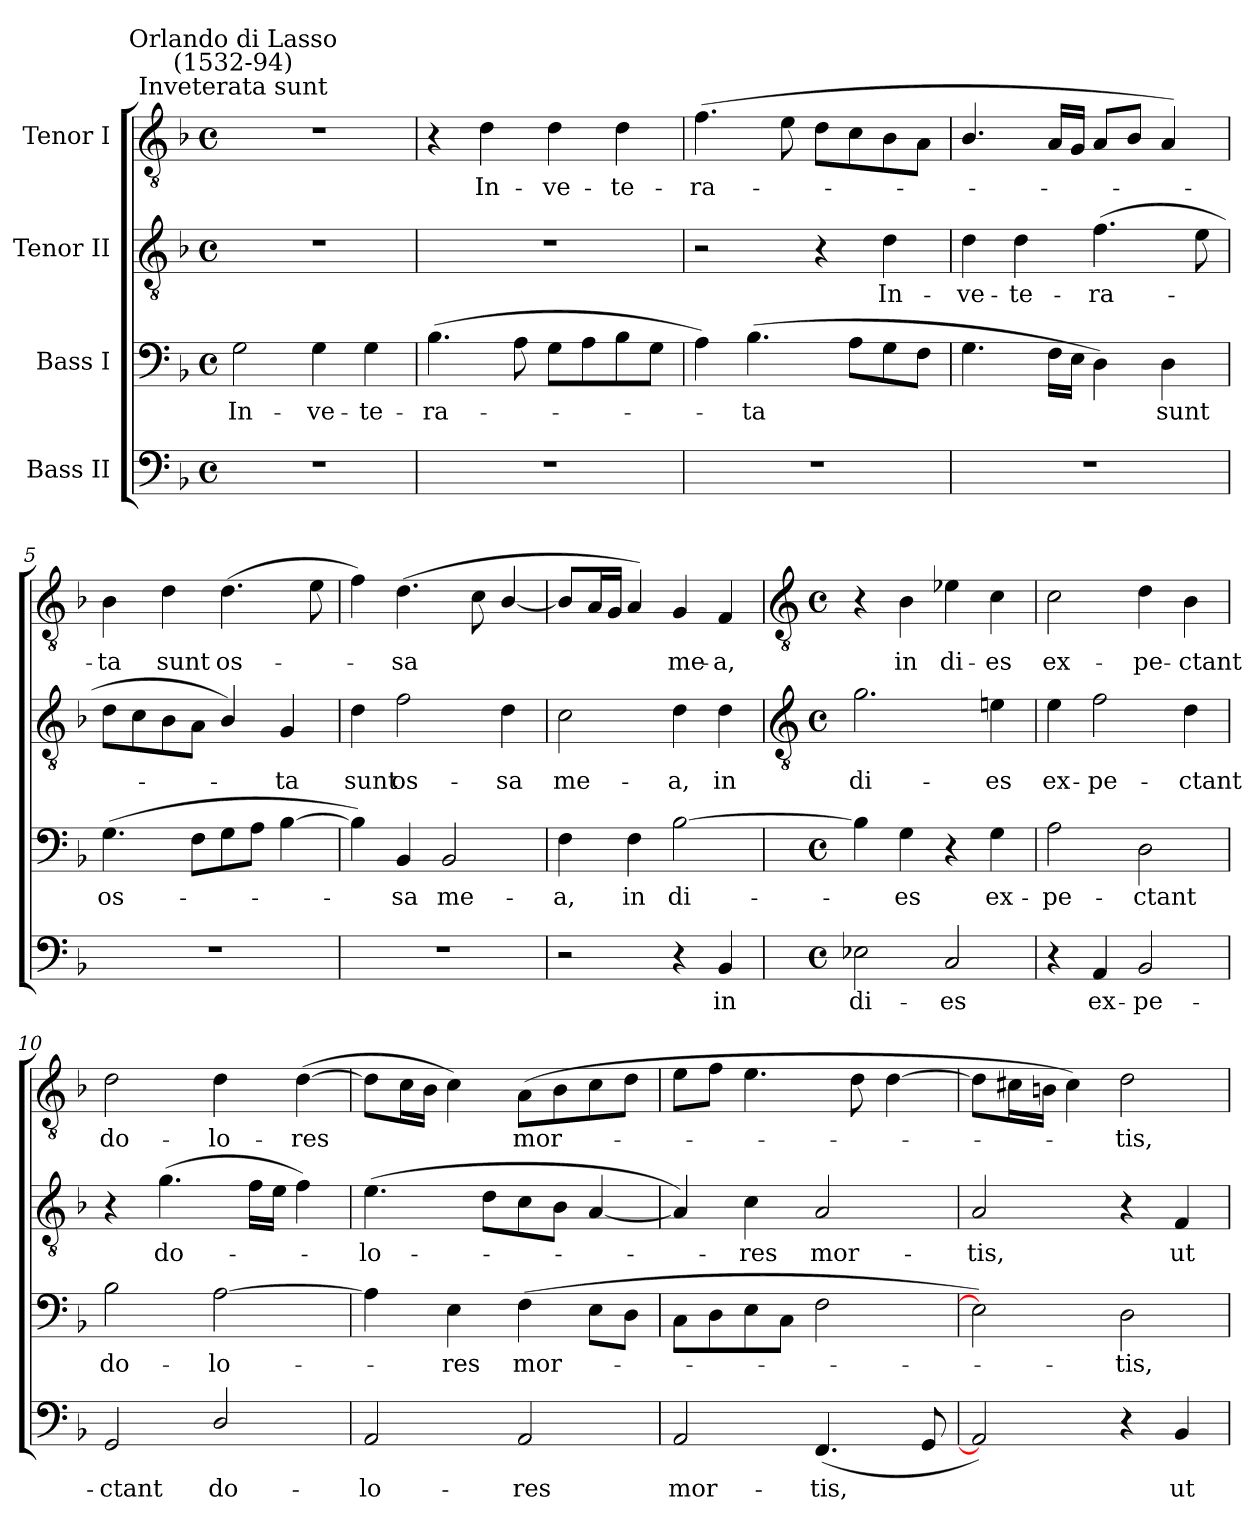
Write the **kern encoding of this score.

**kern	**text	**kern	**text	**kern	**text	**kern	**text
*part4	*part4	*part3	*part3	*part2	*part2	*part1	*part1
*staff4	*staff4	*staff3	*staff3	*staff2	*staff2	*staff1	*staff1
*I"Bass II	*	*I"Bass I	*	*I"Tenor II	*	*I"Tenor I	*
*clefF4	*	*clefF4	*	*clefGv2	*	*clefGv2	*
*k[b-]	*	*k[b-]	*	*k[b-]	*	*k[b-]	*
*F:	*	*F:	*	*F:	*	*F:	*
*M4/4	*	*M4/4	*	*M4/4	*	*M4/4	*
*met(c)	*	*met(c)	*	*met(c)	*	*met(c)	*
=1	=1	=1	=1	=1	=1	=1	=1
!	!	!	!	!	!	!LO:TX:a:cj:t=Inveterata sunt	!
!	!	!	!	!	!	!LO:TX:a:cj:t=Orlando di Lasso\n(1532-94)	!
!	!	!	!LO:LY:b	!	!	!	!
1r	.	2G	In-	1r	.	1r	.
!	!	!	!LO:LY:b	!	!	!	!
.	.	4G	-ve-	.	.	.	.
!	!	!	!LO:LY:b	!	!	!	!
.	.	4G	-te-	.	.	.	.
=2	=2	=2	=2	=2	=2	=2	=2
!	!	!	!LO:LY:b	!	!	!	!
1r	.	(>4.B-	-ra-	1r	.	4r	.
!	!	!	!	!	!	!	!LO:LY:b
.	.	.	.	.	.	4d	In-
.	.	8A	.	.	.	.	.
!	!	!	!	!	!	!	!LO:LY:b
.	.	8GL	.	.	.	4d	-ve-
.	.	8A	.	.	.	.	.
!	!	!	!	!	!	!	!LO:LY:b
.	.	8B-	.	.	.	4d	-te-
.	.	8GJ	.	.	.	.	.
=3	=3	=3	=3	=3	=3	=3	=3
!	!	!	!	!	!	!	!LO:LY:b
1r	.	4A)	.	2r	.	(<4.f	-ra-
!	!	!	!LO:LY:b	!	!	!	!
.	.	(>4.B-	ta	.	.	.	.
.	.	.	.	.	.	8e	.
.	.	.	.	4r	.	8dL	.
.	.	8AL	.	.	.	8c	.
!	!	!	!	!	!LO:LY:b	!	!
.	.	8G	.	4d	In-	8B-	.
.	.	8FJ	.	.	.	8AJ	.
=4	=4	=4	=4	=4	=4	=4	=4
!	!	!	!	!	!LO:LY:b	!	!
1r	.	4.G	.	4d	-ve-	4.B-/	.
!	!	!	!	!	!LO:LY:b	!	!
.	.	.	.	4d	-te-	.	.
.	.	16FLL	.	.	.	16ALL	.
.	.	16EJJ	.	.	.	16GJJ	.
!	!	!	!	!	!LO:LY:b	!	!
.	.	4D)	.	(>4.f	-ra-	8AL	.
.	.	.	.	.	.	8B-J	.
!	!	!	!LO:LY:b	!	!	!	!
.	.	4D	sunt	.	.	4A)	.
.	.	.	.	8e	.	.	.
=5	=5	=5	=5	=5	=5	=5	=5
!	!	!	!LO:LY:b	!	!	!	!LO:LY:b
1r	.	(>4.G	os-	8dL	.	4B-	ta
.	.	.	.	8c	.	.	.
!	!	!	!	!	!	!	!LO:LY:b
.	.	.	.	8B-	.	4d	sunt
.	.	8FL	.	8AJ	.	.	.
!	!	!	!	!	!	!	!LO:LY:b
.	.	8G	.	4B-/)	.	(>4.d	os-
.	.	8AJ	.	.	.	.	.
!	!	!	!	!	!LO:LY:b	!	!
.	.	[4B-	.	4G	ta	.	.
.	.	.	.	.	.	8e	.
=6	=6	=6	=6	=6	=6	=6	=6
!	!	!	!	!	!LO:LY:b	!	!
1r	.	4B-])	.	4d	sunt	4f)	.
!	!	!	!LO:LY:b	!	!LO:LY:b	!	!LO:LY:b
.	.	4BB-	sa	2f	os-	(<4.d	sa
!	!	!	!LO:LY:b	!	!	!	!
.	.	2BB-	me-	.	.	.	.
.	.	.	.	.	.	8c	.
!	!	!	!	!	!LO:LY:b	!	!
.	.	.	.	4d	-sa	[4B-/	.
=7	=7	=7	=7	=7	=7	=7	=7
!	!	!	!LO:LY:b	!	!LO:LY:b	!	!
2r	.	4F	-a,	2c	me-	8B-L]	.
.	.	.	.	.	.	16AL	.
.	.	.	.	.	.	16GJJ	.
!	!	!	!LO:LY:b	!	!	!	!
.	.	4F	in	.	.	4A)	.
!	!	!	!LO:LY:b	!	!LO:LY:b	!	!LO:LY:b
4r	.	[2B-	di-	4d	-a,	4G	me-
!	!LO:LY:b	!	!	!	!LO:LY:b	!	!LO:LY:b
4BB-	in	.	.	4d	in	4F	-a,
!!LO:LB:g=z
=8	=8	=8	=8	=8	=8	=8	=8
*	*	*	*	*clefGv2	*	*clefGv2	*
*M4/4	*	*M4/4	*	*M4/4	*	*M4/4	*
*met(c)	*	*met(c)	*	*met(c)	*	*met(c)	*
!	!LO:LY:b	!	!	!	!LO:LY:b	!	!
2E-X	di-	4B-]	.	2.g	di-	4r	.
!	!	!	!LO:LY:b	!	!	!	!LO:LY:b
.	.	4G	es	.	.	4B-	in
!	!LO:LY:b	!	!	!	!	!	!LO:LY:b
2C	-es	4r	.	.	.	4e-X	di-
!	!	!	!LO:LY:b	!	!LO:LY:b	!	!LO:LY:b
.	.	4G	ex-	4en	-es	4c	-es
=9	=9	=9	=9	=9	=9	=9	=9
!	!	!	!LO:LY:b	!	!LO:LY:b	!	!LO:LY:b
4r	.	2A	-pe-	4e	ex-	2c	ex-
!	!LO:LY:b	!	!	!	!LO:LY:b	!	!
4AA	ex-	.	.	2f	-pe-	.	.
!	!LO:LY:b	!	!LO:LY:b	!	!	!	!LO:LY:b
2BB-	-pe-	2D	-ctant	.	.	4d	-pe-
!	!	!	!	!	!LO:LY:b	!	!LO:LY:b
.	.	.	.	4d	-ctant	4B-	-ctant
=10	=10	=10	=10	=10	=10	=10	=10
!	!LO:LY:b	!	!LO:LY:b	!	!	!	!LO:LY:b
2GG	-ctant	2B-	do-	4r	.	2d	do-
!	!	!	!	!	!LO:LY:b	!	!
.	.	.	.	(>4.g	do-	.	.
!	!LO:LY:b	!	!LO:LY:b	!	!	!	!LO:LY:b
2D/	do-	[2A	-lo-	.	.	4d	-lo-
.	.	.	.	16fLL	.	.	.
.	.	.	.	16eJJ	.	.	.
!	!	!	!	!	!	!	!LO:LY:b
.	.	.	.	4f)	.	(>[4d	-res
=11	=11	=11	=11	=11	=11	=11	=11
!	!LO:LY:b	!	!	!	!LO:LY:b	!	!
2AA	-lo-	4A]	.	(>4.e	lo-	8dL]	.
.	.	.	.	.	.	16cL	.
.	.	.	.	.	.	16B-JJ	.
!	!	!	!LO:LY:b	!	!	!	!
.	.	4E	res	.	.	4c)	.
.	.	.	.	8dL	.	.	.
!	!LO:LY:b	!	!LO:LY:b	!	!	!	!LO:LY:b
2AA	-res	(>4F	mor-	8c	.	(>8AL	mor-
.	.	.	.	8B-J	.	8B-	.
.	.	8EL	.	[4A	.	8c	.
.	.	8DJ	.	.	.	8dJ	.
=12	=12	=12	=12	=12	=12	=12	=12
!	!LO:LY:b	!	!	!	!	!	!
2AA	mor-	8CL	.	4A])	.	8eL	.
.	.	8D	.	.	.	8fJ	.
!	!	!	!	!	!LO:LY:b	!	!
.	.	8E	.	4c	res	4.e	.
.	.	8CJ	.	.	.	.	.
!	!LO:LY:b	!	!	!	!LO:LY:b	!	!
(<4.FF	-tis,	2F	.	2A	mor-	.	.
.	.	.	.	.	.	8d	.
.	.	.	.	.	.	[4d	.
8GG	.	.	.	.	.	.	.
=13	=13	=13	=13	=13	=13	=13	=13
!	!	!	!	!	!LO:LY:b	!	!
2AA])	.	2E])	.	2A	-tis,	8dL]	.
.	.	.	.	.	.	16c#XL	.
.	.	.	.	.	.	16BnJJ	.
.	.	.	.	.	.	4c#)	.
!	!	!	!LO:LY:b	!	!	!	!LO:LY:b
4r	.	2D	tis,	4r	.	2d	tis,
!	!LO:LY:b	!	!	!	!LO:LY:b	!	!
4BB-	ut	.	.	4F	ut	.	.
=	=	=	=	=	=	=	=
*-	*-	*-	*-	*-	*-	*-	*-
